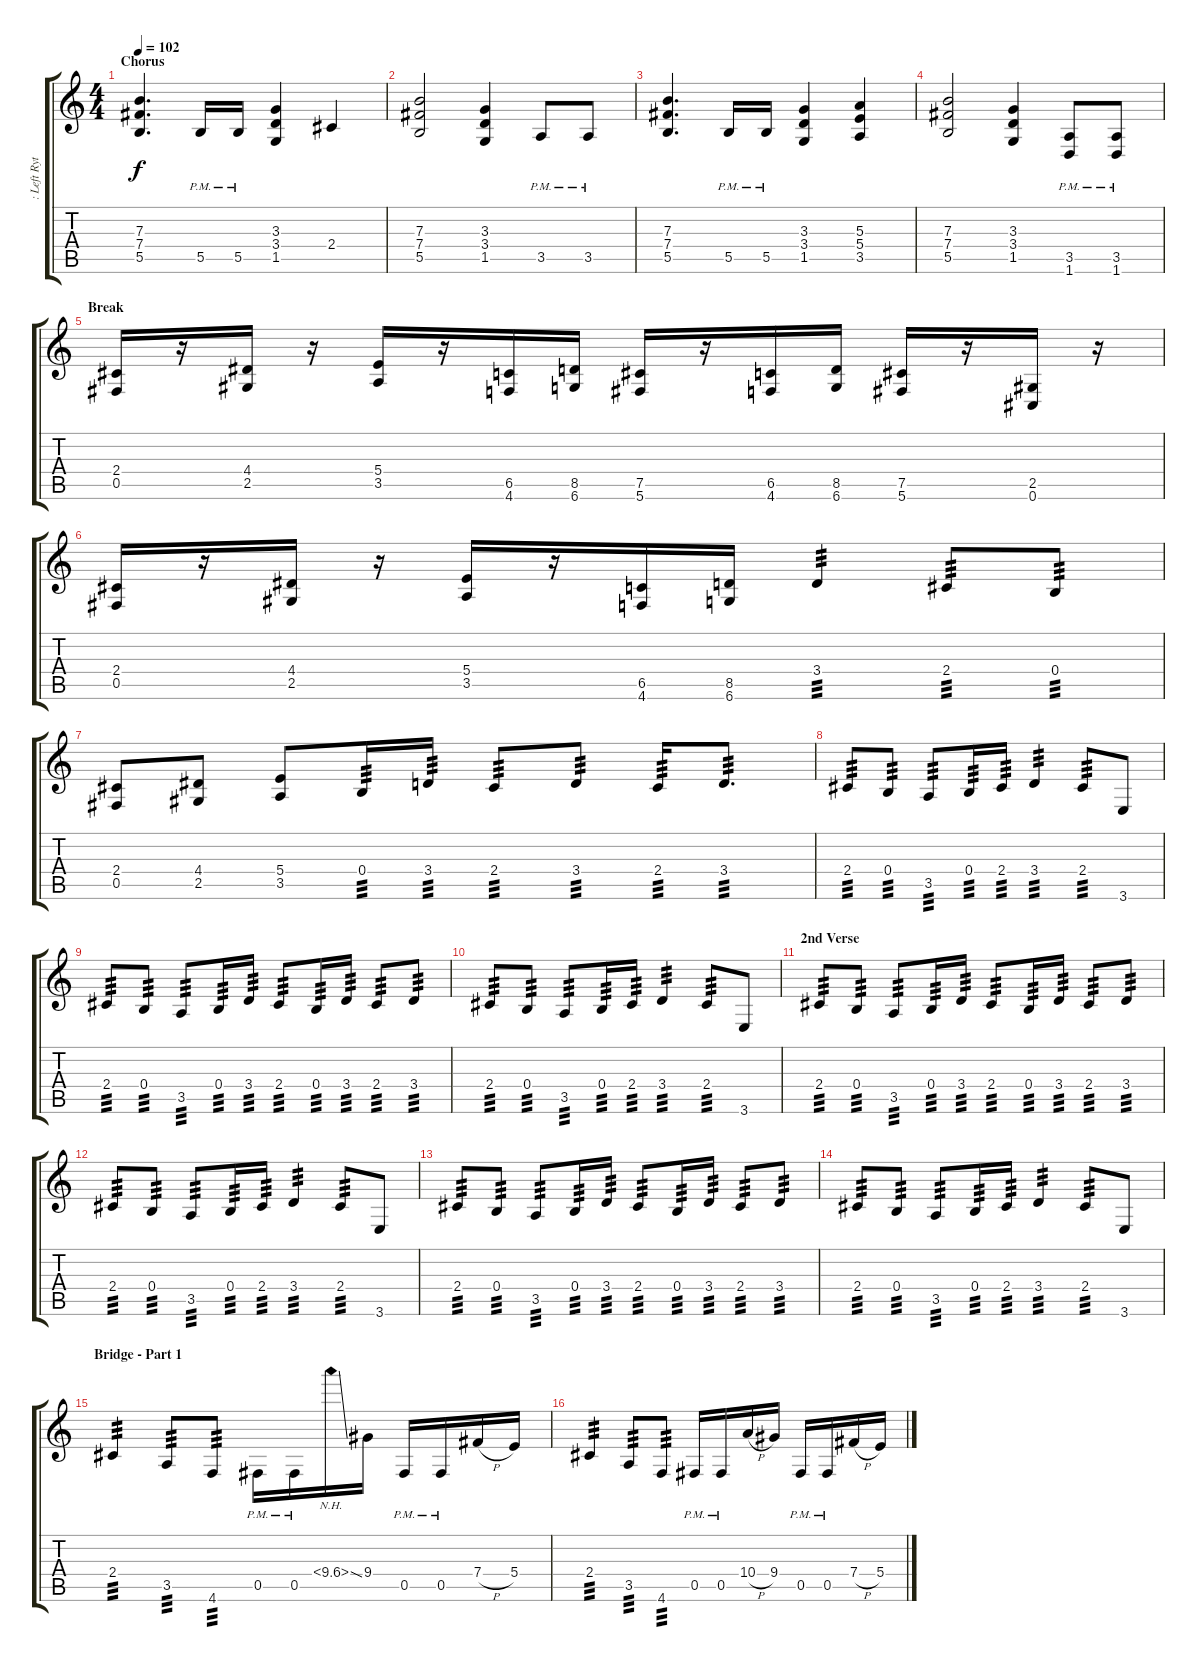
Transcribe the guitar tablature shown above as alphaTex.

\track (": Left Rythm Guitar :." ": Left Ryt") {instrument distortionguitar}
\staff {score tabs}
\tuning (Db4 Ab3 E3 B2 Gb2 Db2) {hide}
\ts (4 4)
\section ("" "Chorus")
\tempo 102
\clef g2
\ks c
(7.3 7.4 5.5).4{d dy f} 5.5{pm}.16 5.5{pm}.16 (3.3 3.4 1.5).4 2.4.4 |
(7.3 7.4 5.5).2 (3.3 3.4 1.5).4 3.5{pm}.8 3.5{pm}.8 |
(7.3 7.4 5.5).4{d} 5.5{pm}.16 5.5{pm}.16 (3.3 3.4 1.5).4 (5.3 5.4 3.5).4 |
(7.3 7.4 5.5).2 (3.3 3.4 1.5).4 (3.5{pm} 1.6{pm}).8 (3.5{pm} 1.6{pm}).8 |
\section ("" "Break")
(2.4 0.5).16 r.16 (4.4 2.5).16 r.16 (5.4 3.5).16 r.16 (6.5 4.6).16 (8.5 6.6).16 (7.5 5.6).16 r.16 (6.5 4.6).16 (8.5 6.6).16 (7.5 5.6).16 r.16 (2.5 0.6).16 r.16 |
(2.4 0.5).16 r.16 (4.4 2.5).16 r.16 (5.4 3.5).16 r.16 (6.5 4.6).16 (8.5 6.6).16 3.4.4{tp 3} 2.4.8{tp 3} 0.4.8{tp 3} |
(2.4 0.5).8 (4.4 2.5).8 (5.4 3.5).8 0.4.16{tp 3} 3.4.16{tp 3} 2.4.8{tp 3} 3.4.8{tp 3} 2.4.16{tp 3} 3.4.8{d tp 3} |
2.4.8{tp 3} 0.4.8{tp 3} 3.5.8{tp 3} 0.4.16{tp 3} 2.4.16{tp 3} 3.4.4{tp 3} 2.4.8{tp 3} 3.6.8 |
2.4.8{tp 3} 0.4.8{tp 3} 3.5.8{tp 3} 0.4.16{tp 3} 3.4.16{tp 3} 2.4.8{tp 3} 0.4.16{tp 3} 3.4.16{tp 3} 2.4.8{tp 3} 3.4.8{tp 3} |
2.4.8{tp 3} 0.4.8{tp 3} 3.5.8{tp 3} 0.4.16{tp 3} 2.4.16{tp 3} 3.4.4{tp 3} 2.4.8{tp 3} 3.6.8 |
\section ("" "2nd Verse")
2.4.8{tp 3} 0.4.8{tp 3} 3.5.8{tp 3} 0.4.16{tp 3} 3.4.16{tp 3} 2.4.8{tp 3} 0.4.16{tp 3} 3.4.16{tp 3} 2.4.8{tp 3} 3.4.8{tp 3} |
2.4.8{tp 3} 0.4.8{tp 3} 3.5.8{tp 3} 0.4.16{tp 3} 2.4.16{tp 3} 3.4.4{tp 3} 2.4.8{tp 3} 3.6.8 |
2.4.8{tp 3} 0.4.8{tp 3} 3.5.8{tp 3} 0.4.16{tp 3} 3.4.16{tp 3} 2.4.8{tp 3} 0.4.16{tp 3} 3.4.16{tp 3} 2.4.8{tp 3} 3.4.8{tp 3} |
2.4.8{tp 3} 0.4.8{tp 3} 3.5.8{tp 3} 0.4.16{tp 3} 2.4.16{tp 3} 3.4.4{tp 3} 2.4.8{tp 3} 3.6.8 |
\section ("" "Bridge - Part 1")
2.4.4{tp 3} 3.5.8{tp 3} 4.6.8{tp 3} 0.5{pm}.16 0.5{pm}.16 10.4{nh ss}.16 9.4.16 0.5{pm}.16 0.5{pm}.16 7.4{h}.16 5.4.16 |
2.4.4{tp 3} 3.5.8{tp 3} 4.6.8{tp 3} 0.5{pm}.16 0.5{pm}.16 10.4{h}.16 9.4.16 0.5{pm}.16 0.5{pm}.16 7.4{h}.16 5.4.16
